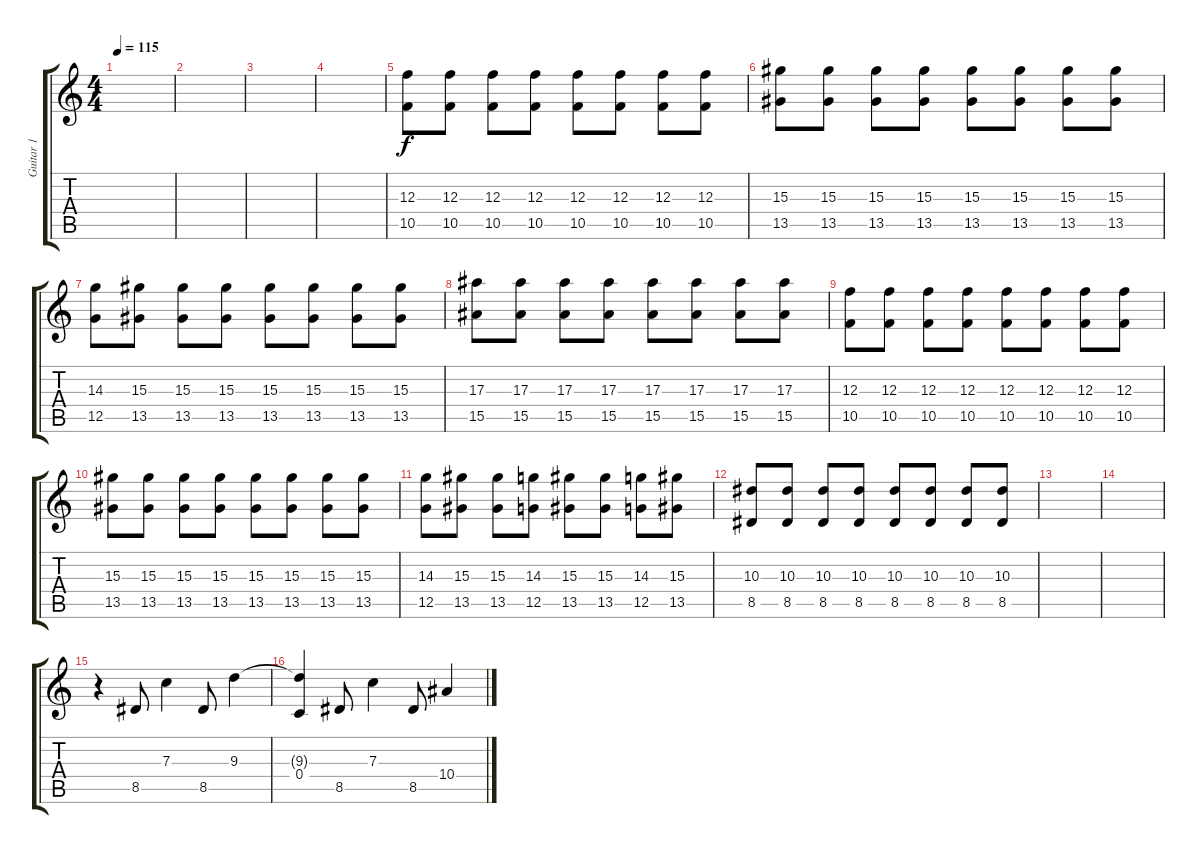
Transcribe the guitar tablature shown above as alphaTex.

\track ("Guitar 1" "Guitar 1") {instrument distortionguitar}
\staff {score tabs}
\tuning (D4 A3 F3 C3 G2 C2) {hide}
\ts (4 4)
\tempo 115
\clef g2
\ks c
|
|
|
|
(12.3 10.5).8{volume 16} (12.3 10.5).8 (12.3 10.5).8 (12.3 10.5).8 (12.3 10.5).8 (12.3 10.5).8 (12.3 10.5).8 (12.3 10.5).8 |
(15.3 13.5).8 (15.3 13.5).8 (15.3 13.5).8 (15.3 13.5).8 (15.3 13.5).8 (15.3 13.5).8 (15.3 13.5).8 (15.3 13.5).8 |
(14.3 12.5).8 (15.3 13.5).8 (15.3 13.5).8 (15.3 13.5).8 (15.3 13.5).8 (15.3 13.5).8 (15.3 13.5).8 (15.3 13.5).8 |
(17.3 15.5).8 (17.3 15.5).8 (17.3 15.5).8 (17.3 15.5).8 (17.3 15.5).8 (17.3 15.5).8 (17.3 15.5).8 (17.3 15.5).8 |
(12.3 10.5).8 (12.3 10.5).8 (12.3 10.5).8 (12.3 10.5).8 (12.3 10.5).8 (12.3 10.5).8 (12.3 10.5).8 (12.3 10.5).8 |
(15.3 13.5).8 (15.3 13.5).8 (15.3 13.5).8 (15.3 13.5).8 (15.3 13.5).8 (15.3 13.5).8 (15.3 13.5).8 (15.3 13.5).8 |
(14.3 12.5).8 (15.3 13.5).8 (15.3 13.5).8 (14.3 12.5).8 (15.3 13.5).8 (15.3 13.5).8 (14.3 12.5).8 (15.3 13.5).8 |
(10.3 8.5).8 (10.3 8.5).8 (10.3 8.5).8 (10.3 8.5).8 (10.3 8.5).8 (10.3 8.5).8 (10.3 8.5).8 (10.3 8.5).8 |
|
|
r.4{volume 16} 8.5.8 7.3.4 8.5.8 9.3.4 |
(9.3{t} 0.4).4 8.5.8 7.3.4 8.5.8 10.4.4
